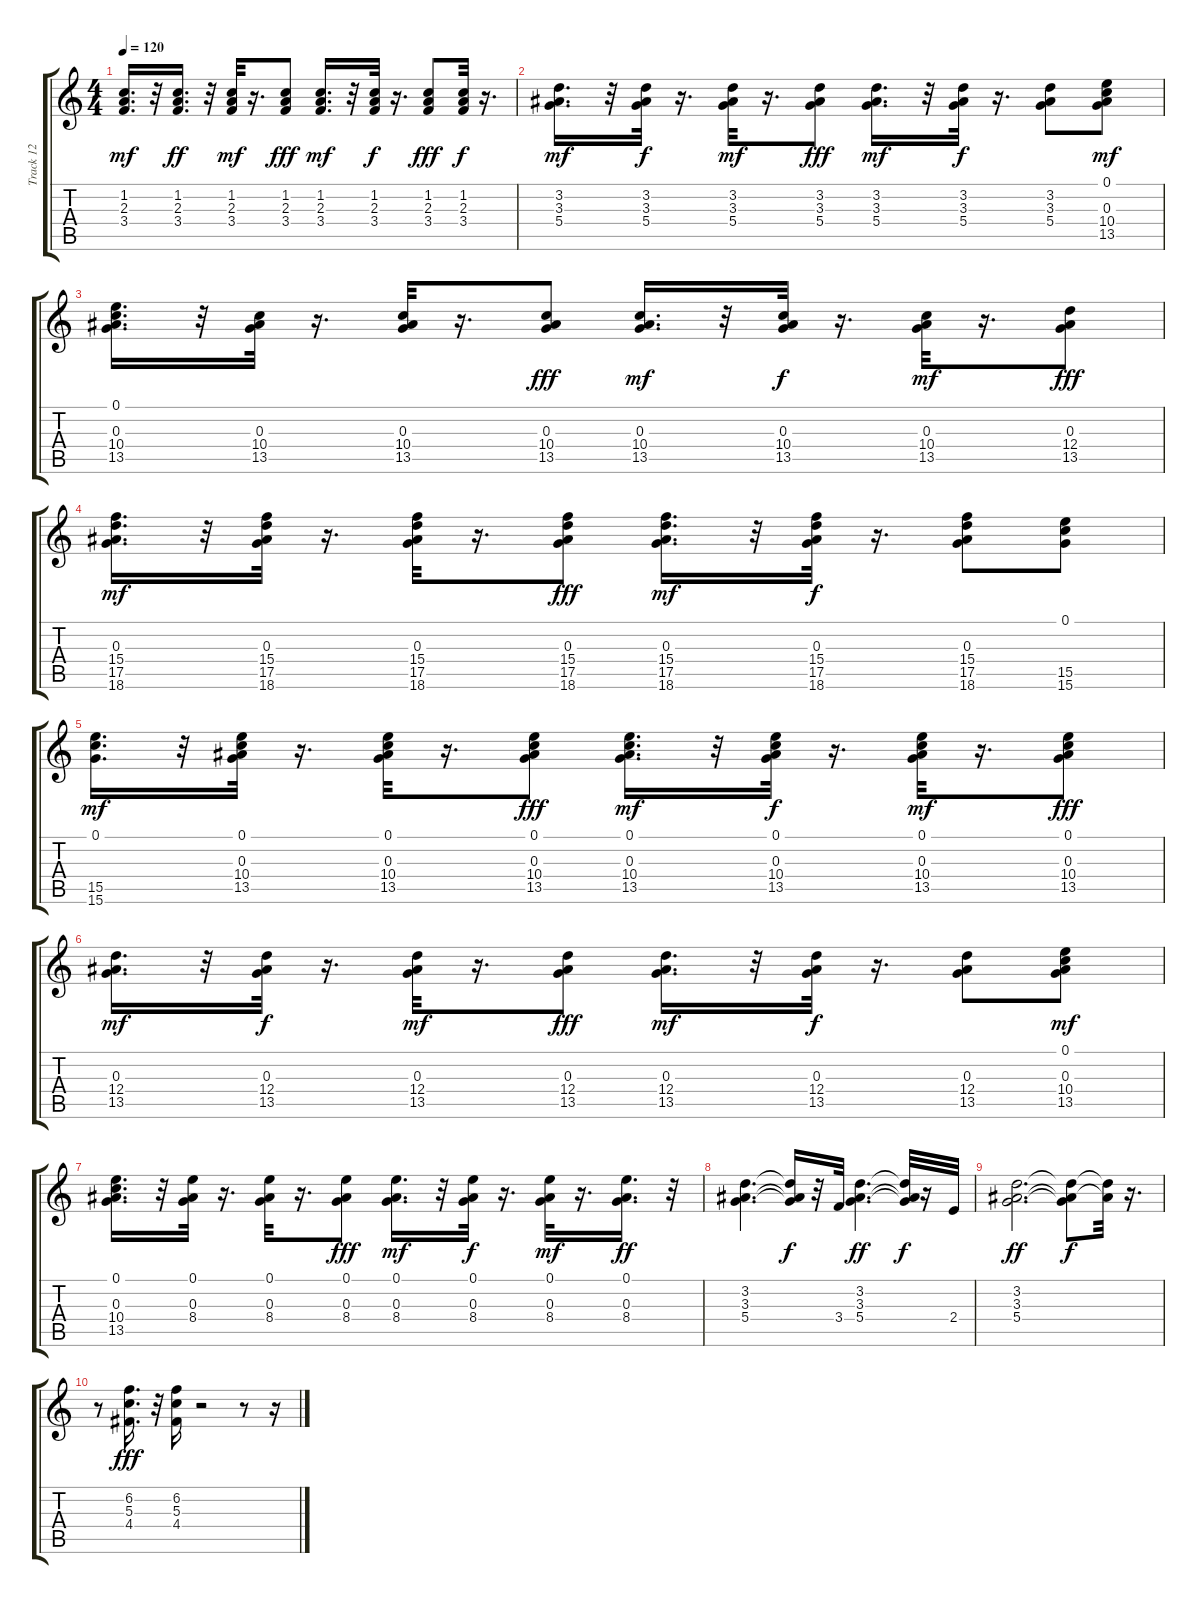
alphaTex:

\track ("Track 12" "Track 12") {instrument acousticguitarsteel}
\staff {score tabs}
\tuning (E4 B3 G3 D3 A2 E2) {hide}
\ts (4 4)
\tempo 120
\clef g2
\ks c
(1.2 2.3 3.4).16{d dy mf} r.32 (1.2 2.3 3.4).16{d dy ff} r.32 (1.2 2.3 3.4).32{dy mf} r.16{d} (1.2 2.3 3.4).8{dy fff} (1.2 2.3 3.4).16{d dy mf} r.32 (1.2 2.3 3.4).32{dy f} r.16{d} (1.2 2.3 3.4).8{dy fff} (1.2 2.3 3.4).32{dy f} r.16{d} |
(3.2 3.3 5.4).16{d dy mf} r.32 (3.2 3.3 5.4).32{dy f} r.16{d} (3.2 3.3 5.4).32{dy mf} r.16{d} (3.2 3.3 5.4).8{dy fff} (3.2 3.3 5.4).16{d dy mf} r.32 (3.2 3.3 5.4).32{dy f} r.16{d} (3.2 3.3 5.4).8 (0.1 0.3 10.4 13.5).8{dy mf} |
(0.1 0.3 10.4 13.5).16{d} r.32 (0.3 10.4 13.5).32 r.16{d} (0.3 10.4 13.5).32 r.16{d} (0.3 10.4 13.5).8{dy fff} (0.3 10.4 13.5).16{d dy mf} r.32 (0.3 10.4 13.5).32{dy f} r.16{d} (0.3 10.4 13.5).32{dy mf} r.16{d} (0.3 12.4 13.5).8{dy fff} |
(0.3 15.4 17.5 18.6).16{d dy mf} r.32 (0.3 15.4 17.5 18.6).32 r.16{d} (0.3 15.4 17.5 18.6).32 r.16{d} (0.3 15.4 17.5 18.6).8{dy fff} (0.3 15.4 17.5 18.6).16{d dy mf} r.32 (0.3 15.4 17.5 18.6).32{dy f} r.16{d} (0.3 15.4 17.5 18.6).8 (0.1 15.5 15.6).8 |
(0.1 15.5 15.6).16{d dy mf} r.32 (0.1 0.3 10.4 13.5).32 r.16{d} (0.1 0.3 10.4 13.5).32 r.16{d} (0.1 0.3 10.4 13.5).8{dy fff} (0.1 0.3 10.4 13.5).16{d dy mf} r.32 (0.1 0.3 10.4 13.5).32{dy f} r.16{d} (0.1 0.3 10.4 13.5).32{dy mf} r.16{d} (0.1 0.3 10.4 13.5).8{dy fff} |
(0.3 12.4 13.5).16{d dy mf} r.32 (0.3 12.4 13.5).32{dy f} r.16{d} (0.3 12.4 13.5).32{dy mf} r.16{d} (0.3 12.4 13.5).8{dy fff} (0.3 12.4 13.5).16{d dy mf} r.32 (0.3 12.4 13.5).32{dy f} r.16{d} (0.3 12.4 13.5).8 (0.1 0.3 10.4 13.5).8{dy mf} |
(0.1 0.3 10.4 13.5).16{d} r.32 (0.1 0.3 8.4).32 r.16{d} (0.1 0.3 8.4).32 r.16{d} (0.1 0.3 8.4).8{dy fff} (0.1 0.3 8.4).16{d dy mf} r.32 (0.1 0.3 8.4).32{dy f} r.16{d} (0.1 0.3 8.4).32{dy mf} r.16{d} (0.1 0.3 8.4).16{d dy ff} r.32 |
(3.2 3.3 5.4).4{d} (3.2{t} 3.3{t} 5.4{t}).16{dy f} r.32 3.4.32 (3.2 3.3 5.4).4{d dy ff} (3.2{t} 3.3{t} 5.4{t}).32{dy f} r.16 2.4.32 |
(3.2 3.3 5.4).2{d dy ff} (3.2{t} 3.3{t} 5.4{t}).8{dy f} (3.2{t} 3.3{t}).32 r.16{d} |
r.8 (6.2 5.3 4.4).16{d dy fff} r.32 (6.2 5.3 4.4).16 r.2 r.8 r.16
